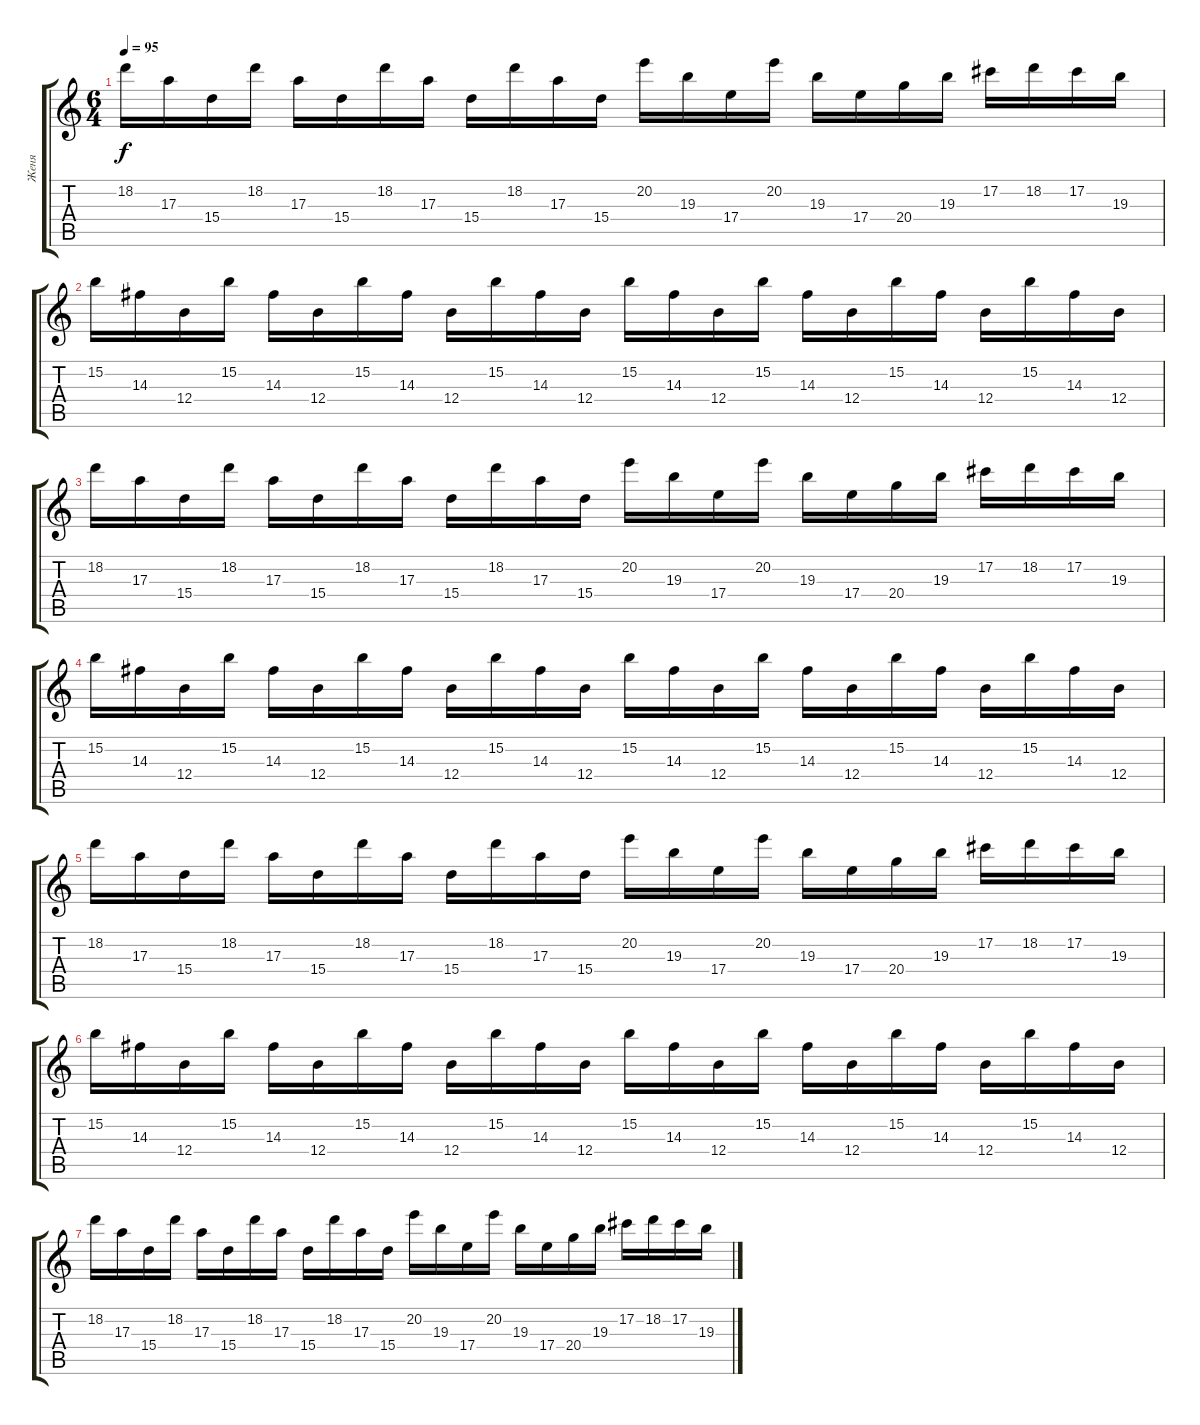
\track ("Женя" "Женя") {instrument distortionguitar}
\staff {score tabs}
\tuning (Db4 Ab3 E3 B2 Gb2 B1) {hide}
\ts (6 4)
\tempo 95
\clef g2
\ks c
18.2.16{dy f} 17.3.16 15.4.16 18.2.16 17.3.16 15.4.16 18.2.16 17.3.16 15.4.16 18.2.16 17.3.16 15.4.16 20.2.16 19.3.16 17.4.16 20.2.16 19.3.16 17.4.16 20.4.16 19.3.16 17.2.16 18.2.16 17.2.16 19.3.16 |
15.2.16 14.3.16 12.4.16 15.2.16 14.3.16 12.4.16 15.2.16 14.3.16 12.4.16 15.2.16 14.3.16 12.4.16 15.2.16 14.3.16 12.4.16 15.2.16 14.3.16 12.4.16 15.2.16 14.3.16 12.4.16 15.2.16 14.3.16 12.4.16 |
18.2.16 17.3.16 15.4.16 18.2.16 17.3.16 15.4.16 18.2.16 17.3.16 15.4.16 18.2.16 17.3.16 15.4.16 20.2.16 19.3.16 17.4.16 20.2.16 19.3.16 17.4.16 20.4.16 19.3.16 17.2.16 18.2.16 17.2.16 19.3.16 |
15.2.16 14.3.16 12.4.16 15.2.16 14.3.16 12.4.16 15.2.16 14.3.16 12.4.16 15.2.16 14.3.16 12.4.16 15.2.16 14.3.16 12.4.16 15.2.16 14.3.16 12.4.16 15.2.16 14.3.16 12.4.16 15.2.16 14.3.16 12.4.16 |
18.2.16 17.3.16 15.4.16 18.2.16 17.3.16 15.4.16 18.2.16 17.3.16 15.4.16 18.2.16 17.3.16 15.4.16 20.2.16 19.3.16 17.4.16 20.2.16 19.3.16 17.4.16 20.4.16 19.3.16 17.2.16 18.2.16 17.2.16 19.3.16 |
15.2.16 14.3.16 12.4.16 15.2.16 14.3.16 12.4.16 15.2.16 14.3.16 12.4.16 15.2.16 14.3.16 12.4.16 15.2.16 14.3.16 12.4.16 15.2.16 14.3.16 12.4.16 15.2.16 14.3.16 12.4.16 15.2.16 14.3.16 12.4.16 |
18.2.16 17.3.16 15.4.16 18.2.16 17.3.16 15.4.16 18.2.16 17.3.16 15.4.16 18.2.16 17.3.16 15.4.16 20.2.16 19.3.16 17.4.16 20.2.16 19.3.16 17.4.16 20.4.16 19.3.16 17.2.16 18.2.16 17.2.16 19.3.16
